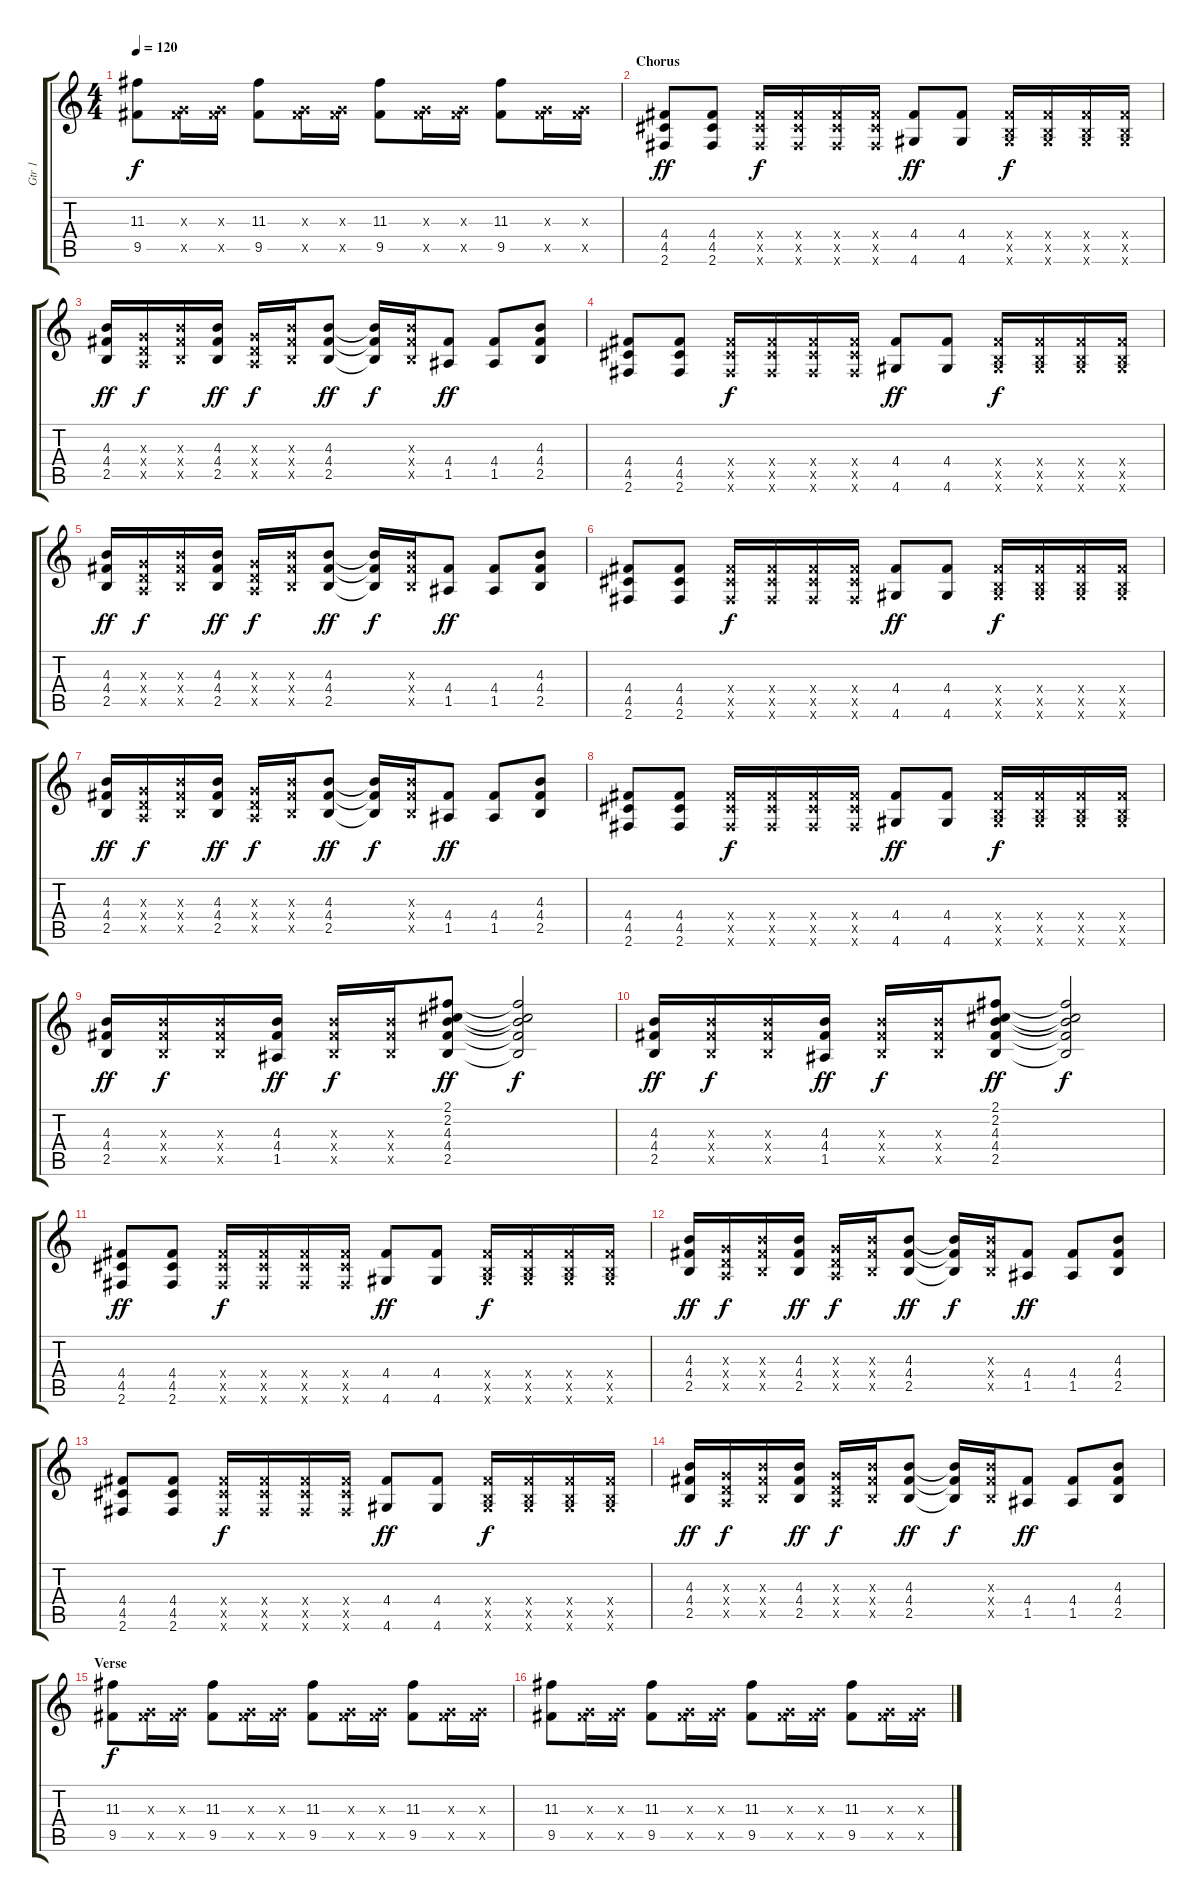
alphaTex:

\track ("Gtr 1" "Gtr 1") {instrument distortionguitar}
\staff {score tabs}
\tuning (E4 B3 G3 D3 A2 E2) {hide}
\ts (4 4)
\tempo 120
\clef g2
\ks c
(11.3 9.5).8{dy f} (0.3{x} 9.5{x}).16 (0.3{x} 9.5{x}).16 (11.3 9.5).8 (0.3{x} 9.5{x}).16 (0.3{x} 9.5{x}).16 (11.3 9.5).8 (0.3{x} 9.5{x}).16 (0.3{x} 9.5{x}).16 (11.3 9.5).8 (0.3{x} 9.5{x}).16 (0.3{x} 9.5{x}).16 |
\section ("" "Chorus")
(4.4 4.5 2.6).8{dy ff} (4.4 4.5 2.6).8 (4.4{x} 4.5{x} 2.6{x}).16{dy f} (4.4{x} 4.5{x} 2.6{x}).16 (4.4{x} 4.5{x} 2.6{x}).16 (4.4{x} 4.5{x} 2.6{x}).16 (4.4 4.6).8{dy ff} (4.4 4.6).8 (4.4{x} 2.5{x} 4.6{x}).16{dy f} (4.4{x} 2.5{x} 4.6{x}).16 (4.4{x} 2.5{x} 4.6{x}).16 (4.4{x} 2.5{x} 4.6{x}).16 |
(4.3 4.4 2.5).16{dy ff} (0.3{x} 0.4{x} 0.5{x}).16{dy f} (4.3{x} 4.4{x} 2.5{x}).16 (4.3 4.4 2.5).16{dy ff} (0.3{x} 0.4{x} 0.5{x}).16{dy f} (4.3{x} 4.4{x} 2.5{x}).16 (4.3 4.4 2.5).8{dy ff} (4.3{t} 4.4{t} 2.5{t}).16{dy f} (4.3{x} 4.4{x} 2.5{x}).16 (4.4 1.5).8{dy ff} (4.4 1.5).8 (4.3 4.4 2.5).8 |
(4.4 4.5 2.6).8 (4.4 4.5 2.6).8 (4.4{x} 4.5{x} 2.6{x}).16{dy f} (4.4{x} 4.5{x} 2.6{x}).16 (4.4{x} 4.5{x} 2.6{x}).16 (4.4{x} 4.5{x} 2.6{x}).16 (4.4 4.6).8{dy ff} (4.4 4.6).8 (4.4{x} 2.5{x} 4.6{x}).16{dy f} (4.4{x} 2.5{x} 4.6{x}).16 (4.4{x} 2.5{x} 4.6{x}).16 (4.4{x} 2.5{x} 4.6{x}).16 |
(4.3 4.4 2.5).16{dy ff} (0.3{x} 0.4{x} 0.5{x}).16{dy f} (4.3{x} 4.4{x} 2.5{x}).16 (4.3 4.4 2.5).16{dy ff} (0.3{x} 0.4{x} 0.5{x}).16{dy f} (4.3{x} 4.4{x} 2.5{x}).16 (4.3 4.4 2.5).8{dy ff} (4.3{t} 4.4{t} 2.5{t}).16{dy f} (4.3{x} 4.4{x} 2.5{x}).16 (4.4 1.5).8{dy ff} (4.4 1.5).8 (4.3 4.4 2.5).8 |
(4.4 4.5 2.6).8 (4.4 4.5 2.6).8 (4.4{x} 4.5{x} 2.6{x}).16{dy f} (4.4{x} 4.5{x} 2.6{x}).16 (4.4{x} 4.5{x} 2.6{x}).16 (4.4{x} 4.5{x} 2.6{x}).16 (4.4 4.6).8{dy ff} (4.4 4.6).8 (4.4{x} 2.5{x} 4.6{x}).16{dy f} (4.4{x} 2.5{x} 4.6{x}).16 (4.4{x} 2.5{x} 4.6{x}).16 (4.4{x} 2.5{x} 4.6{x}).16 |
(4.3 4.4 2.5).16{dy ff} (0.3{x} 0.4{x} 0.5{x}).16{dy f} (4.3{x} 4.4{x} 2.5{x}).16 (4.3 4.4 2.5).16{dy ff} (0.3{x} 0.4{x} 0.5{x}).16{dy f} (4.3{x} 4.4{x} 2.5{x}).16 (4.3 4.4 2.5).8{dy ff} (4.3{t} 4.4{t} 2.5{t}).16{dy f} (4.3{x} 4.4{x} 2.5{x}).16 (4.4 1.5).8{dy ff} (4.4 1.5).8 (4.3 4.4 2.5).8 |
(4.4 4.5 2.6).8 (4.4 4.5 2.6).8 (4.4{x} 4.5{x} 2.6{x}).16{dy f} (4.4{x} 4.5{x} 2.6{x}).16 (4.4{x} 4.5{x} 2.6{x}).16 (4.4{x} 4.5{x} 2.6{x}).16 (4.4 4.6).8{dy ff} (4.4 4.6).8 (4.4{x} 2.5{x} 4.6{x}).16{dy f} (4.4{x} 2.5{x} 4.6{x}).16 (4.4{x} 2.5{x} 4.6{x}).16 (4.4{x} 2.5{x} 4.6{x}).16 |
(4.3 4.4 2.5).16{dy ff} (4.3{x} 4.4{x} 2.5{x}).16{dy f} (4.3{x} 4.4{x} 2.5{x}).16 (4.3 4.4 1.5).16{dy ff} (4.3{x} 4.4{x} 2.5{x}).16{dy f} (4.3{x} 4.4{x} 2.5{x}).16 (2.1 2.2 4.3 4.4 2.5).8{dy ff} (2.1{t} 2.2{t} 4.3{t} 4.4{t} 2.5{t}).2{dy f} |
(4.3 4.4 2.5).16{dy ff} (4.3{x} 4.4{x} 2.5{x}).16{dy f} (4.3{x} 4.4{x} 2.5{x}).16 (4.3 4.4 1.5).16{dy ff} (4.3{x} 4.4{x} 2.5{x}).16{dy f} (4.3{x} 4.4{x} 2.5{x}).16 (2.1 2.2 4.3 4.4 2.5).8{dy ff} (2.1{t} 2.2{t} 4.3{t} 4.4{t} 2.5{t}).2{dy f} |
(4.4 4.5 2.6).8{dy ff} (4.4 4.5 2.6).8 (4.4{x} 4.5{x} 2.6{x}).16{dy f} (4.4{x} 4.5{x} 2.6{x}).16 (4.4{x} 4.5{x} 2.6{x}).16 (4.4{x} 4.5{x} 2.6{x}).16 (4.4 4.6).8{dy ff} (4.4 4.6).8 (4.4{x} 2.5{x} 4.6{x}).16{dy f} (4.4{x} 2.5{x} 4.6{x}).16 (4.4{x} 2.5{x} 4.6{x}).16 (4.4{x} 2.5{x} 4.6{x}).16 |
(4.3 4.4 2.5).16{dy ff} (0.3{x} 0.4{x} 0.5{x}).16{dy f} (4.3{x} 4.4{x} 2.5{x}).16 (4.3 4.4 2.5).16{dy ff} (0.3{x} 0.4{x} 0.5{x}).16{dy f} (4.3{x} 4.4{x} 2.5{x}).16 (4.3 4.4 2.5).8{dy ff} (4.3{t} 4.4{t} 2.5{t}).16{dy f} (4.3{x} 4.4{x} 2.5{x}).16 (4.4 1.5).8{dy ff} (4.4 1.5).8 (4.3 4.4 2.5).8 |
(4.4 4.5 2.6).8 (4.4 4.5 2.6).8 (4.4{x} 4.5{x} 2.6{x}).16{dy f} (4.4{x} 4.5{x} 2.6{x}).16 (4.4{x} 4.5{x} 2.6{x}).16 (4.4{x} 4.5{x} 2.6{x}).16 (4.4 4.6).8{dy ff} (4.4 4.6).8 (4.4{x} 2.5{x} 4.6{x}).16{dy f} (4.4{x} 2.5{x} 4.6{x}).16 (4.4{x} 2.5{x} 4.6{x}).16 (4.4{x} 2.5{x} 4.6{x}).16 |
(4.3 4.4 2.5).16{dy ff} (0.3{x} 0.4{x} 0.5{x}).16{dy f} (4.3{x} 4.4{x} 2.5{x}).16 (4.3 4.4 2.5).16{dy ff} (0.3{x} 0.4{x} 0.5{x}).16{dy f} (4.3{x} 4.4{x} 2.5{x}).16 (4.3 4.4 2.5).8{dy ff} (4.3{t} 4.4{t} 2.5{t}).16{dy f} (4.3{x} 4.4{x} 2.5{x}).16 (4.4 1.5).8{dy ff} (4.4 1.5).8 (4.3 4.4 2.5).8 |
\section ("" "Verse")
(11.3 9.5).8{dy f} (0.3{x} 9.5{x}).16 (0.3{x} 9.5{x}).16 (11.3 9.5).8 (0.3{x} 9.5{x}).16 (0.3{x} 9.5{x}).16 (11.3 9.5).8 (0.3{x} 9.5{x}).16 (0.3{x} 9.5{x}).16 (11.3 9.5).8 (0.3{x} 9.5{x}).16 (0.3{x} 9.5{x}).16 |
(11.3 9.5).8 (0.3{x} 9.5{x}).16 (0.3{x} 9.5{x}).16 (11.3 9.5).8 (0.3{x} 9.5{x}).16 (0.3{x} 9.5{x}).16 (11.3 9.5).8 (0.3{x} 9.5{x}).16 (0.3{x} 9.5{x}).16 (11.3 9.5).8 (0.3{x} 9.5{x}).16 (0.3{x} 9.5{x}).16
